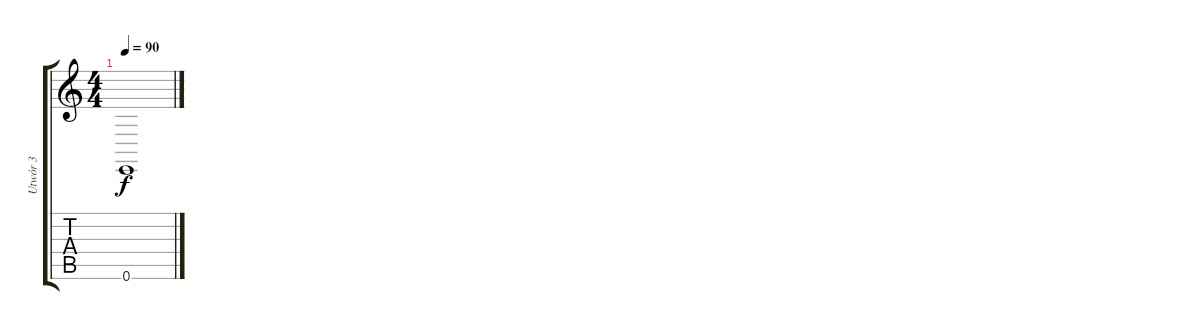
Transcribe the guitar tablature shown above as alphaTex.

\track ("Utwór 3" "Utwór 3") {instrument mutedtrumpet}
\staff {score tabs}
\tuning (E4 B3 G3 D3 A2 E2) {hide}
\ts (4 4)
\tempo 90
\clef g2
\ks c
0.6.1{dy f}
